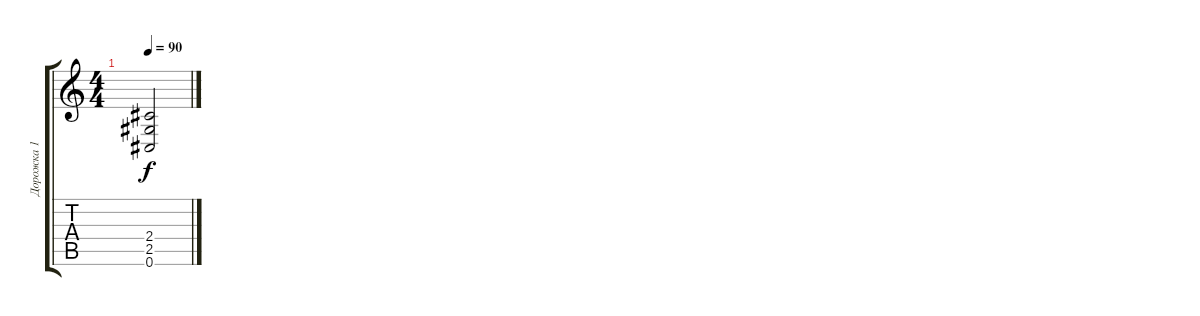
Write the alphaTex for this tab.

\track ("Дорожка 1" "Дорожка 1") {instrument distortionguitar}
\staff {score tabs}
\tuning (Db4 Ab3 E3 B2 Gb2 Db2) {hide}
\ts (4 4)
\tempo 90
\clef g2
\ks c
(2.4{t} 2.5{t} 0.6{t}).2{dy f}
